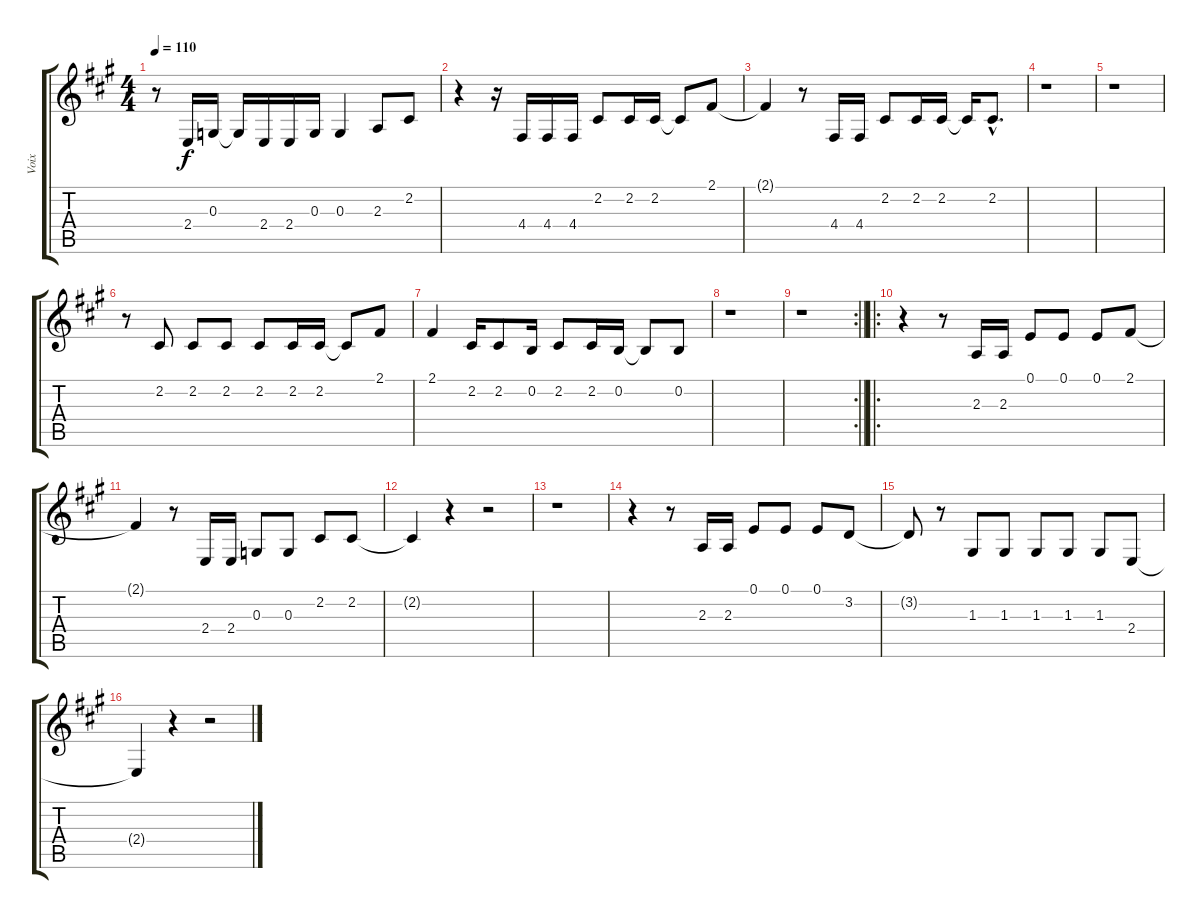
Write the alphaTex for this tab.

\track ("Voix" "Voix") {instrument drawbarorgan}
\staff {score tabs}
\tuning (E4 B3 G3 D3 A2 E2) {hide}
\ts (4 4)
\tempo 110
\clef g2
\ks a
r.8{dy f} 2.4.16 0.3.16 0.3{t}.16 2.4.16 2.4.16 0.3.16 0.3.4 2.3.8 2.2.8 |
r.4 r.16 4.4.16 4.4.16 4.4.16 2.2.8 2.2.16 2.2.16 2.2{t}.8 2.1.8 |
2.1{t}.4 r.8 4.4.16 4.4.16 2.2.8 2.2.16 2.2.16 2.2{t}.16 2.2{hac}.8{d} |
r.1 |
r.1 |
r.8 2.2.8 2.2.8 2.2.8 2.2.8 2.2.16 2.2.16 2.2{t}.8 2.1.8 |
2.1.4 2.2.16 2.2.8 0.2.16 2.2.8 2.2.16 0.2.16 0.2{t}.8 0.2.8 |
r.1 |
\rc 2
\barLineRight lightlight
r.1 |
\ro
r.4 r.8 2.3.16 2.3.16 0.1.8 0.1.8 0.1.8 2.1.8 |
2.1{t}.4 r.8 2.4.16 2.4.16 0.3.8 0.3.8 2.2.8 2.2.8 |
2.2{t}.4 r.4 r.2 |
r.1 |
r.4 r.8 2.3.16 2.3.16 0.1.8 0.1.8 0.1.8 3.2.8 |
3.2{t}.8 r.8 1.3.8 1.3.8 1.3.8 1.3.8 1.3.8 2.4.8 |
2.4{t}.4 r.4 r.2
